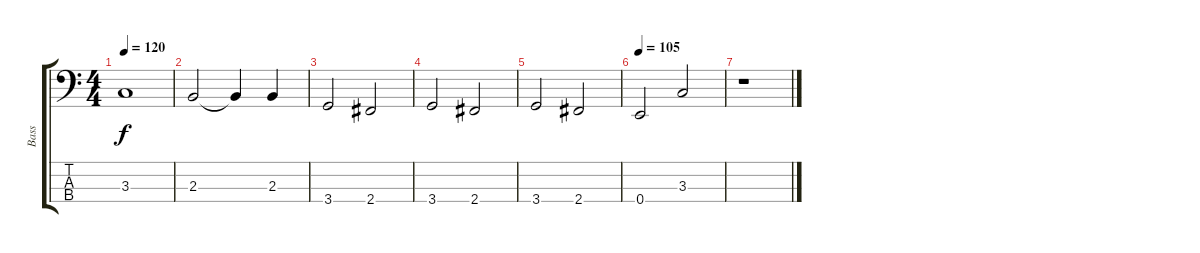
\track ("Bass" "Bass") {instrument electricbassfinger}
\staff {score tabs}
\tuning (G2 D2 A1 E1) {hide}
\ts (4 4)
\tempo 120
\clef f4
\ks c
3.3.1{dy f} |
2.3.2 2.3{t}.4 2.3.4 |
3.4.2 2.4.2 |
3.4.2 2.4.2 |
3.4.2 2.4.2 |
\tempo 105
0.4.2 3.3.2 |
r.1
